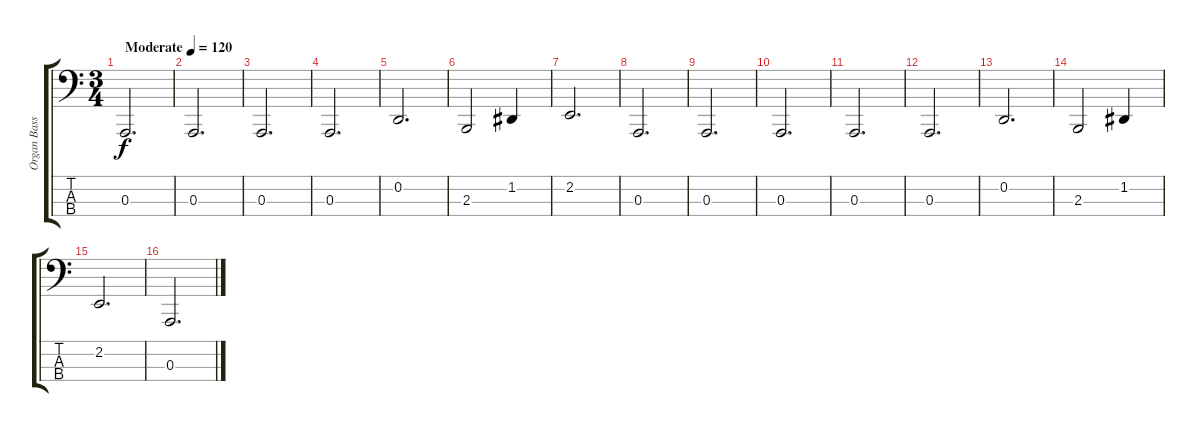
\track ("Organ Bass" "Organ Bass") {instrument drawbarorgan}
\staff {score tabs}
\tuning (G2 D2 A1 E1) {hide}
\ts (3 4)
\tempo (120 "Moderate")
\clef f4
\ks c
0.3.2{d dy f instrument drawbarorgan} |
0.3.2{d} |
0.3.2{d} |
0.3.2{d} |
0.2.2{d} |
2.3.2 1.2.4 |
2.2.2{d} |
0.3.2{d} |
0.3.2{d} |
0.3.2{d} |
0.3.2{d} |
0.3.2{d} |
0.2.2{d} |
2.3.2 1.2.4 |
2.2.2{d} |
0.3.2{d}
